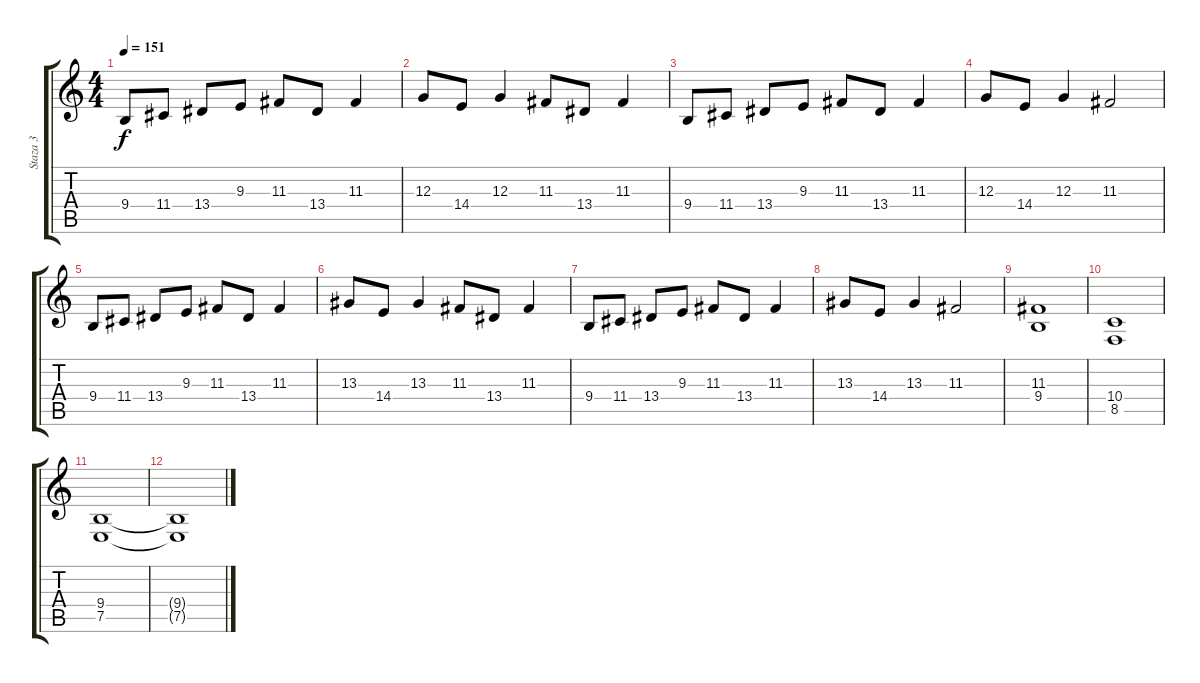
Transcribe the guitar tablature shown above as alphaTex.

\track ("Staza 3" "Staza 3") {instrument churchorgan}
\staff {score tabs}
\tuning (E4 B3 G3 D3 A2 E2) {hide}
\ts (4 4)
\tempo 151
\clef g2
\ks c
9.4.8{dy f} 11.4.8 13.4.8 9.3.8 11.3.8 13.4.8 11.3.4 |
12.3.8 14.4.8 12.3.4 11.3.8 13.4.8 11.3.4 |
9.4.8 11.4.8 13.4.8 9.3.8 11.3.8 13.4.8 11.3.4 |
12.3.8 14.4.8 12.3.4 11.3.2 |
9.4.8 11.4.8 13.4.8 9.3.8 11.3.8 13.4.8 11.3.4 |
13.3.8 14.4.8 13.3.4 11.3.8 13.4.8 11.3.4 |
9.4.8 11.4.8 13.4.8 9.3.8 11.3.8 13.4.8 11.3.4 |
13.3.8 14.4.8 13.3.4 11.3.2 |
(11.3 9.4).1 |
(10.4 8.5).1 |
(9.4 7.5).1 |
(9.4{t} 7.5{t}).1
